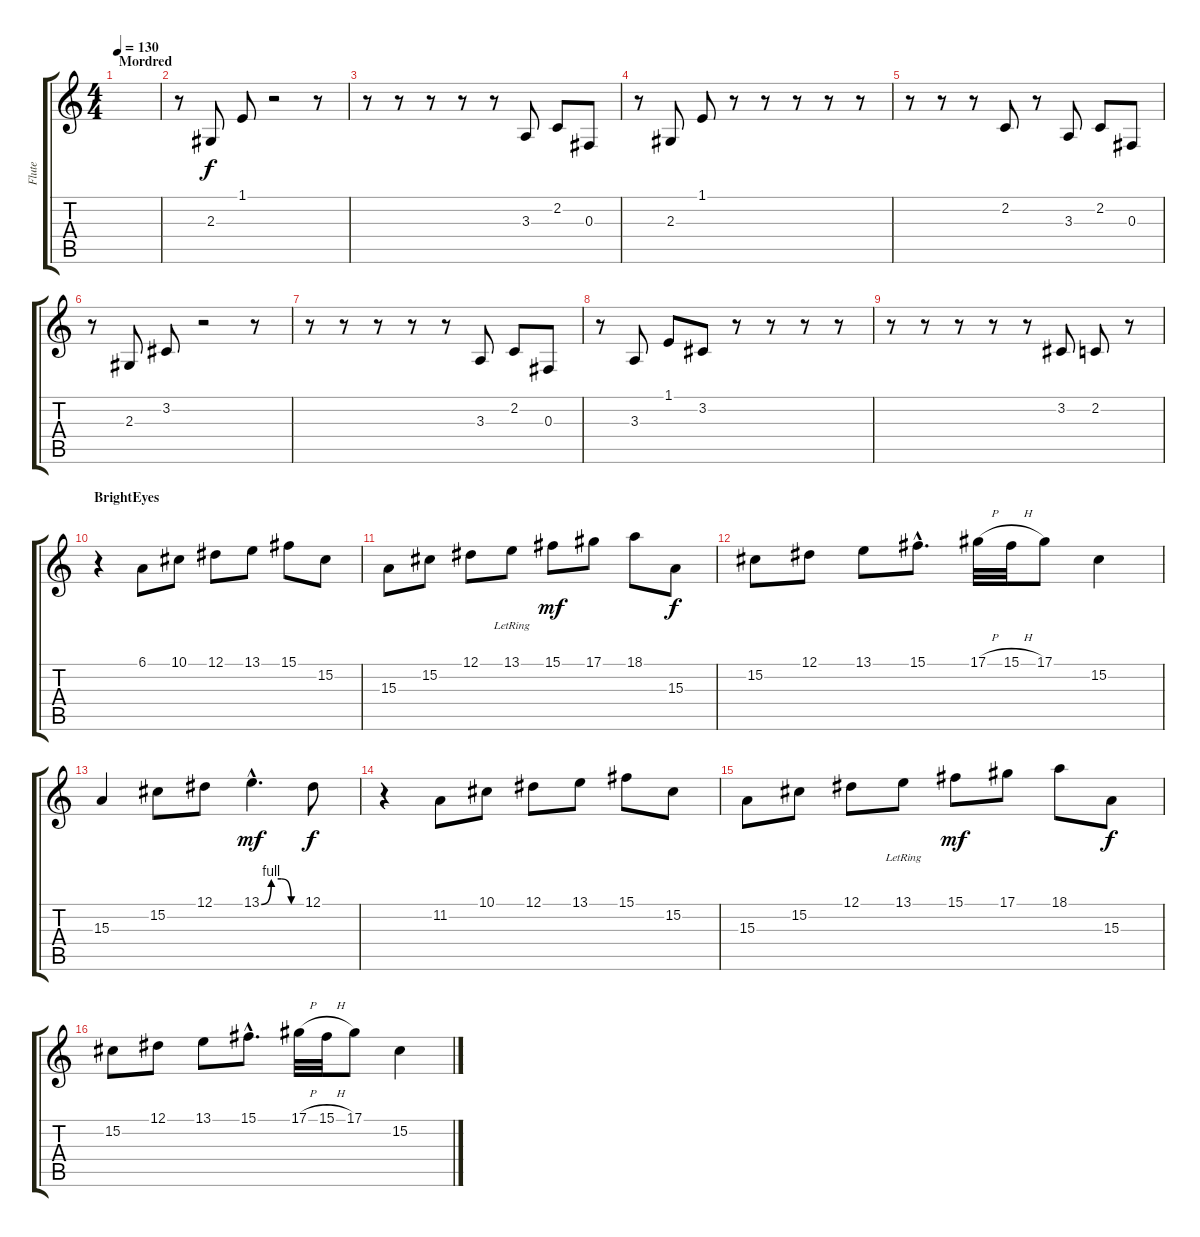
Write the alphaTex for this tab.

\track ("Flute" "Flute") {instrument flute}
\staff {score tabs}
\tuning (Eb4 Bb3 Gb3 Db3 Ab2 Eb2) {hide}
\ts (4 4)
\section ("" "Mordred")
\tempo 130
\tempo 95
\tempo 130
\clef g2
\ks c
|
r.8 2.3.8 1.1.8 r.2 r.8 |
r.8 r.8 r.8 r.8 r.8 3.3.8 2.2.8 0.3.8 |
r.8 2.3.8 1.1.8 r.8 r.8 r.8 r.8 r.8 |
r.8 r.8 r.8 2.2.8 r.8 3.3.8 2.2.8 0.3.8 |
r.8 2.3.8 3.2.8 r.2 r.8 |
r.8 r.8 r.8 r.8 r.8 3.3.8 2.2.8 0.3.8 |
r.8 3.3.8 1.1.8 3.2.8 r.8 r.8 r.8 r.8 |
r.8 r.8 r.8 r.8 r.8 3.2.8 2.2.8 r.8 |
\section ("" "BrightEyes")
r.4{volume 10} 6.1.8 10.1.8 12.1.8 13.1.8 15.1.8 15.2.8 |
15.3.8 15.2.8 12.1.8 13.1{lr}.8 15.1.8{dy mf} 17.1.8 18.1.8 15.3.8{dy f} |
15.2.8{volume 13} 12.1.8 13.1.8 15.1{hac}.8{d} 17.1{h}.32 15.1{h}.32 17.1.8 15.2.4 |
15.3.4 15.2.8 12.1.8 13.1{be (custom 0 0 15 4 30 4 45 0 60 0) hac}.4{d dy mf} 12.1.8{dy f} |
r.4{volume 10} 11.2.8 10.1.8 12.1.8 13.1.8 15.1.8 15.2.8 |
15.3.8 15.2.8 12.1.8 13.1{lr}.8 15.1.8{dy mf} 17.1.8 18.1.8 15.3.8{dy f} |
15.2.8{volume 13} 12.1.8 13.1.8 15.1{hac}.8{d} 17.1{h}.32 15.1{h}.32 17.1.8 15.2.4
